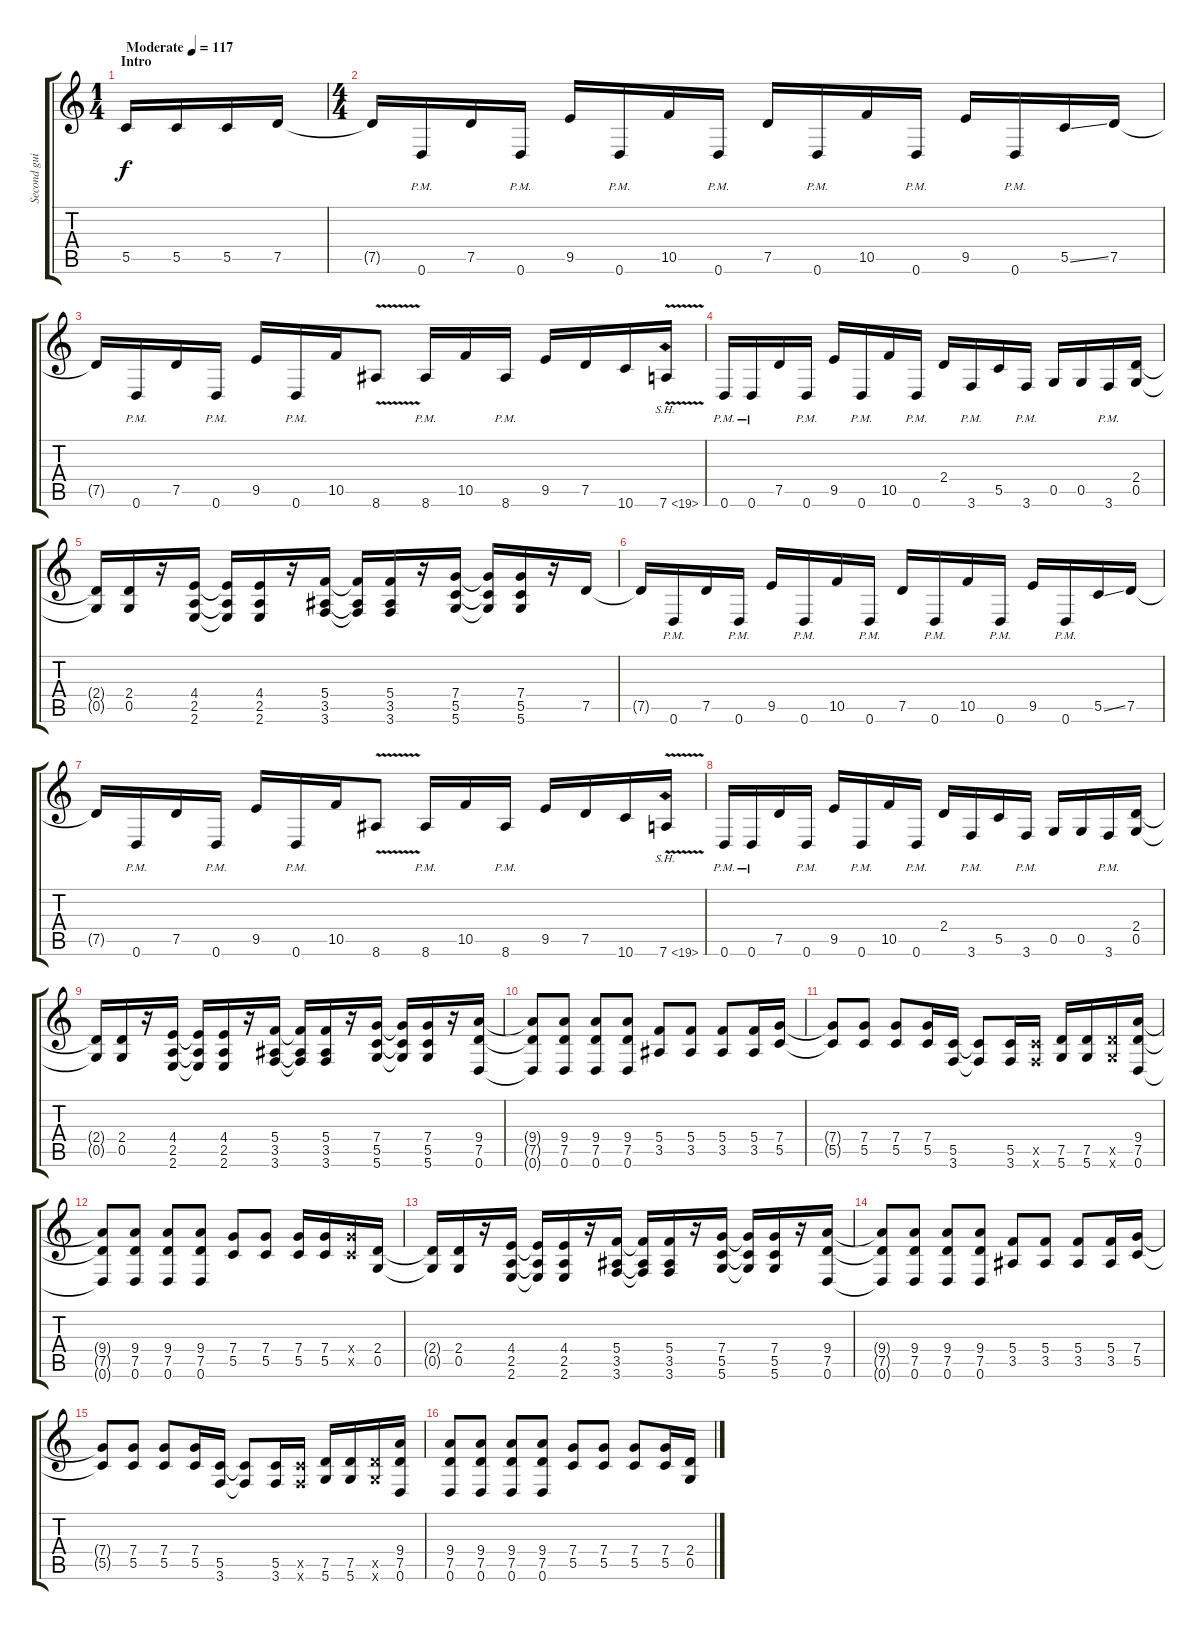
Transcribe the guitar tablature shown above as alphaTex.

\track ("Second guitar" "Second gui") {instrument distortionguitar}
\staff {score tabs}
\tuning (D4 A3 F3 C3 G2 D2) {hide}
\ts (1 4)
\section ("" "Intro")
\tempo (117 "Moderate")
\clef g2
\ks c
5.5.16{dy f instrument distortionguitar} 5.5.16 5.5.16 7.5.16 |
\ts (4 4)
7.5{t}.16 0.6{pm}.16 7.5.16 0.6{pm}.16 9.5.16 0.6{pm}.16 10.5.16 0.6{pm}.16 7.5.16 0.6{pm}.16 10.5.16 0.6{pm}.16 9.5.16 0.6{pm}.16 5.5{ss}.16 7.5.16 |
7.5{t}.16 0.6{pm}.16 7.5.16 0.6{pm}.16 9.5.16 0.6{pm}.16 10.5.16 8.6{v}.8 8.6{pm}.16 10.5.16 8.6{pm}.16 9.5.16 7.5.16 10.6.16 7.6{sh 12 v}.16 |
0.6{pm}.16 0.6{pm}.16 7.5.16 0.6{pm}.16 9.5.16 0.6{pm}.16 10.5.16 0.6{pm}.16 2.4.16 3.6{pm}.16 5.5.16 3.6{pm}.16 0.5.16 0.5.16 3.6{pm}.16 (2.4 0.5).16 |
(2.4{t} 0.5{t}).16 (2.4 0.5).16 r.16 (4.4 2.5 2.6).16 (4.4{t} 2.5{t} 2.6{t}).16 (4.4 2.5 2.6).16 r.16 (5.4 3.5 3.6).16 (5.4{t} 3.5{t} 3.6{t}).16 (5.4 3.5 3.6).16 r.16 (7.4 5.5 5.6).16 (7.4{t} 5.5{t} 5.6{t}).16 (7.4 5.5 5.6).16 r.16 7.5.16 |
7.5{t}.16 0.6{pm}.16 7.5.16 0.6{pm}.16 9.5.16 0.6{pm}.16 10.5.16 0.6{pm}.16 7.5.16 0.6{pm}.16 10.5.16 0.6{pm}.16 9.5.16 0.6{pm}.16 5.5{ss}.16 7.5.16 |
7.5{t}.16 0.6{pm}.16 7.5.16 0.6{pm}.16 9.5.16 0.6{pm}.16 10.5.16 8.6{v}.8 8.6{pm}.16 10.5.16 8.6{pm}.16 9.5.16 7.5.16 10.6.16 7.6{sh 12 v}.16 |
0.6{pm}.16 0.6{pm}.16 7.5.16 0.6{pm}.16 9.5.16 0.6{pm}.16 10.5.16 0.6{pm}.16 2.4.16 3.6{pm}.16 5.5.16 3.6{pm}.16 0.5.16 0.5.16 3.6{pm}.16 (2.4 0.5).16 |
(2.4{t} 0.5{t}).16 (2.4 0.5).16 r.16 (4.4 2.5 2.6).16 (4.4{t} 2.5{t} 2.6{t}).16 (4.4 2.5 2.6).16 r.16 (5.4 3.5 3.6).16 (5.4{t} 3.5{t} 3.6{t}).16 (5.4 3.5 3.6).16 r.16 (7.4 5.5 5.6).16 (7.4{t} 5.5{t} 5.6{t}).16 (7.4 5.5 5.6).16 r.16 (9.4 7.5 0.6).16 |
(9.4{t} 7.5{t} 0.6{t}).8 (9.4 7.5 0.6).8 (9.4 7.5 0.6).8 (9.4 7.5 0.6).8 (5.4 3.5).8 (5.4 3.5).8 (5.4 3.5).8 (5.4 3.5).16 (7.4 5.5).16 |
(7.4{t} 5.5{t}).8 (7.4 5.5).8 (7.4 5.5).8 (7.4 5.5).16 (5.5 3.6).16 (5.5{t} 3.6{t}).8 (5.5 3.6).16 (5.5{x} 3.6{x}).16 (7.5 5.6).16 (7.5 5.6).16 (7.5{x} 5.6{x}).16 (9.4 7.5 0.6).16 |
(9.4{t} 7.5{t} 0.6{t}).8 (9.4 7.5 0.6).8 (9.4 7.5 0.6).8 (9.4 7.5 0.6).8 (7.4 5.5).8 (7.4 5.5).8 (7.4 5.5).16 (7.4 5.5).16 (7.4{x} 5.5{x}).16 (2.4 0.5).16 |
(2.4{t} 0.5{t}).16 (2.4 0.5).16 r.16 (4.4 2.5 2.6).16 (4.4{t} 2.5{t} 2.6{t}).16 (4.4 2.5 2.6).16 r.16 (5.4 3.5 3.6).16 (5.4{t} 3.5{t} 3.6{t}).16 (5.4 3.5 3.6).16 r.16 (7.4 5.5 5.6).16 (7.4{t} 5.5{t} 5.6{t}).16 (7.4 5.5 5.6).16 r.16 (9.4 7.5 0.6).16 |
(9.4{t} 7.5{t} 0.6{t}).8 (9.4 7.5 0.6).8 (9.4 7.5 0.6).8 (9.4 7.5 0.6).8 (5.4 3.5).8 (5.4 3.5).8 (5.4 3.5).8 (5.4 3.5).16 (7.4 5.5).16 |
(7.4{t} 5.5{t}).8 (7.4 5.5).8 (7.4 5.5).8 (7.4 5.5).16 (5.5 3.6).16 (5.5{t} 3.6{t}).8 (5.5 3.6).16 (5.5{x} 3.6{x}).16 (7.5 5.6).16 (7.5 5.6).16 (7.5{x} 5.6{x}).16 (9.4 7.5 0.6).16 |
(9.4 7.5 0.6).8 (9.4 7.5 0.6).8 (9.4 7.5 0.6).8 (9.4 7.5 0.6).8 (7.4 5.5).8 (7.4 5.5).8 (7.4 5.5).8 (7.4 5.5).16 (2.4 0.5).16
